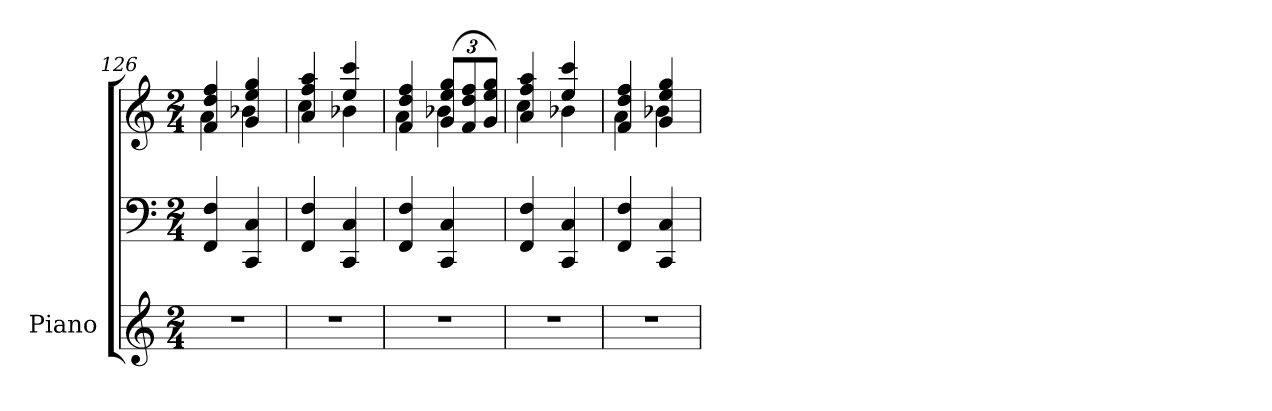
**kern	**kern	**kern
*part1	*part1	*part1
*staff3	*staff2	*staff1
*I"Piano	*	*
*I'Pno.	*	*
*clefG2	*clefF4	*clefG2
*k[]	*k[]	*k[]
*M2/4	*M2/4	*M2/4
=126	=126	=126
*	*	*^
2r	4FF/ 4F/	4f/ 4dd/ 4ff/	4a\
.	4CC/ 4C/	4g/ 4ee/ 4gg/	4b-X\
=127	=127	=127	=127
2r	4FF/ 4F/	4a/ 4ff/ 4aa/	4cc\
.	4CC/ 4C/	4ee/ 4ccc/	4b-X\
=128	=128	=128	=128
2r	4FF/ 4F/	4f/ 4dd/ 4ff/	4a\
*	*	*Xbrackettup	*
.	4CC/ 4C/	(>12g/ 12ee/ 12gg/L	4b-X\
.	.	12f/ 12dd/ 12ff/	.
.	.	12g/ 12ee/ 12gg/J)	.
=129	=129	=129	=129
2r	4FF/ 4F/	4a/ 4ff/ 4aa/	4cc\
.	4CC/ 4C/	4ee/ 4ccc/	4b-X\
=130	=130	=130	=130
2r	4FF/ 4F/	4f/ 4dd/ 4ff/	4a\
.	4CC/ 4C/	4g/ 4ee/ 4gg/	4b-X\
*	*	*v	*v
=	=	=
*-	*-	*-
